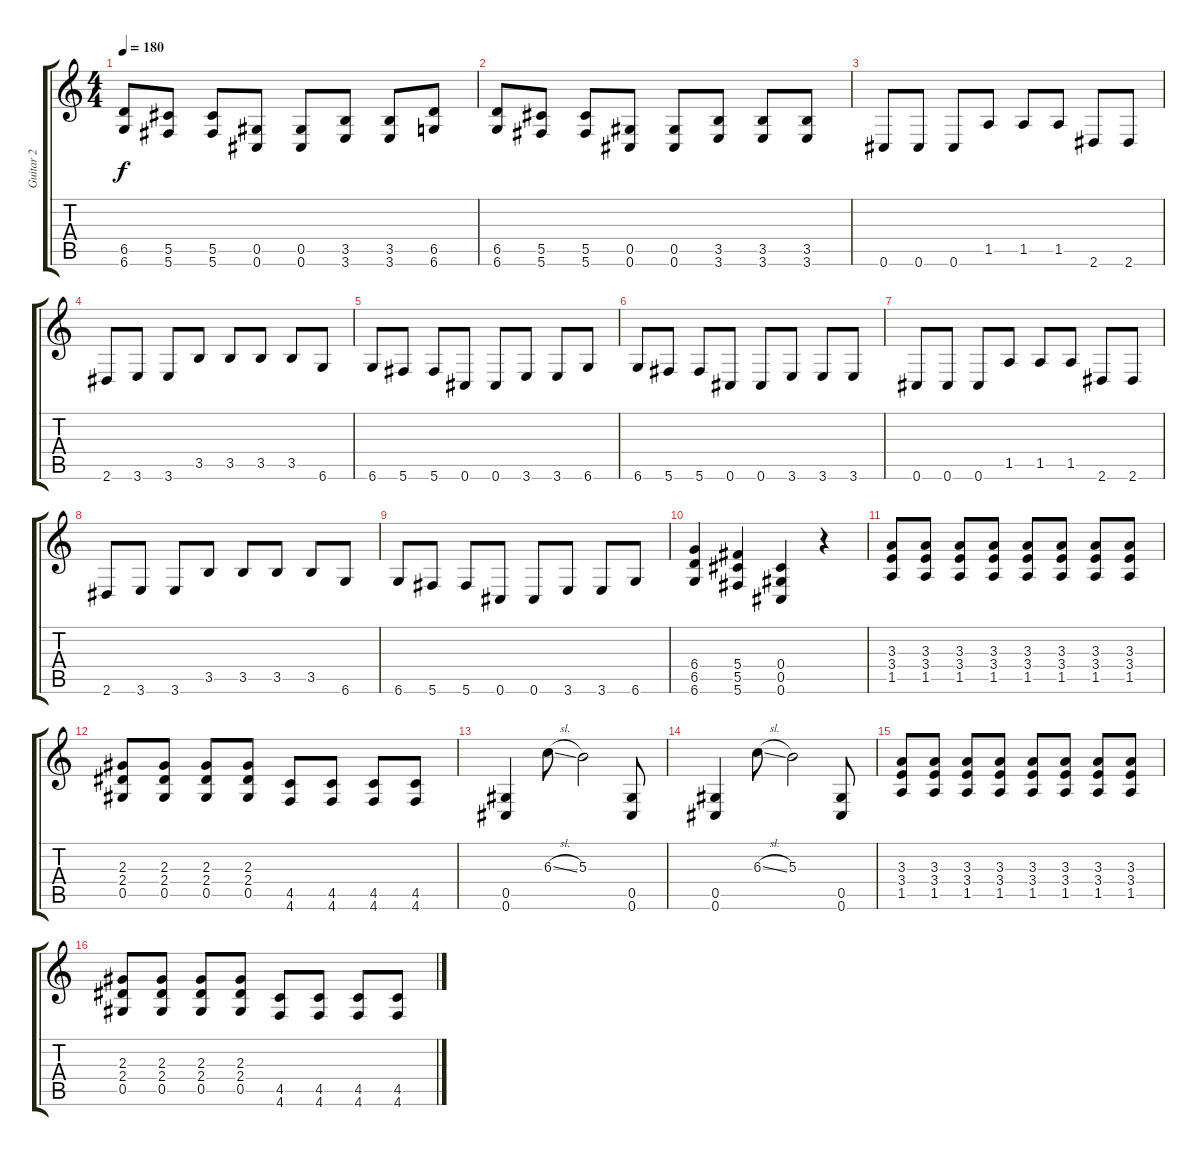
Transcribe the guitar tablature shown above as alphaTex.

\track ("Guitar 2" "Guitar 2") {instrument overdrivenguitar}
\staff {score tabs}
\tuning (Eb4 Bb3 Gb3 Db3 Ab2 Db2) {hide}
\ts (4 4)
\tempo 180
\clef g2
\ks c
(6.5 6.6).8{dy f} (5.5 5.6).8 (5.5 5.6).8 (0.5 0.6).8 (0.5 0.6).8 (3.5 3.6).8 (3.5 3.6).8 (6.5 6.6).8 |
(6.5 6.6).8 (5.5 5.6).8 (5.5 5.6).8 (0.5 0.6).8 (0.5 0.6).8 (3.5 3.6).8 (3.5 3.6).8 (3.5 3.6).8 |
0.6.8 0.6.8 0.6.8 1.5.8 1.5.8 1.5.8 2.6.8 2.6.8 |
2.6.8 3.6.8 3.6.8 3.5.8 3.5.8 3.5.8 3.5.8 6.6.8 |
6.6.8 5.6.8 5.6.8 0.6.8 0.6.8 3.6.8 3.6.8 6.6.8 |
6.6.8 5.6.8 5.6.8 0.6.8 0.6.8 3.6.8 3.6.8 3.6.8 |
0.6.8 0.6.8 0.6.8 1.5.8 1.5.8 1.5.8 2.6.8 2.6.8 |
2.6.8 3.6.8 3.6.8 3.5.8 3.5.8 3.5.8 3.5.8 6.6.8 |
6.6.8 5.6.8 5.6.8 0.6.8 0.6.8 3.6.8 3.6.8 6.6.8 |
(6.4 6.5 6.6).4 (5.4 5.5 5.6).4 (0.4 0.5 0.6).4 r.4 |
(3.3 3.4 1.5).8 (3.3 3.4 1.5).8 (3.3 3.4 1.5).8 (3.3 3.4 1.5).8 (3.3 3.4 1.5).8 (3.3 3.4 1.5).8 (3.3 3.4 1.5).8 (3.3 3.4 1.5).8 |
(2.3 2.4 0.5).8 (2.3 2.4 0.5).8 (2.3 2.4 0.5).8 (2.3 2.4 0.5).8 (4.5 4.6).8 (4.5 4.6).8 (4.5 4.6).8 (4.5 4.6).8 |
(0.5 0.6).4 6.3{sl}.8 5.3.2 (0.5 0.6).8 |
(0.5 0.6).4 6.3{sl}.8 5.3.2 (0.5 0.6).8 |
(3.3 3.4 1.5).8 (3.3 3.4 1.5).8 (3.3 3.4 1.5).8 (3.3 3.4 1.5).8 (3.3 3.4 1.5).8 (3.3 3.4 1.5).8 (3.3 3.4 1.5).8 (3.3 3.4 1.5).8 |
(2.3 2.4 0.5).8 (2.3 2.4 0.5).8 (2.3 2.4 0.5).8 (2.3 2.4 0.5).8 (4.5 4.6).8 (4.5 4.6).8 (4.5 4.6).8 (4.5 4.6).8
